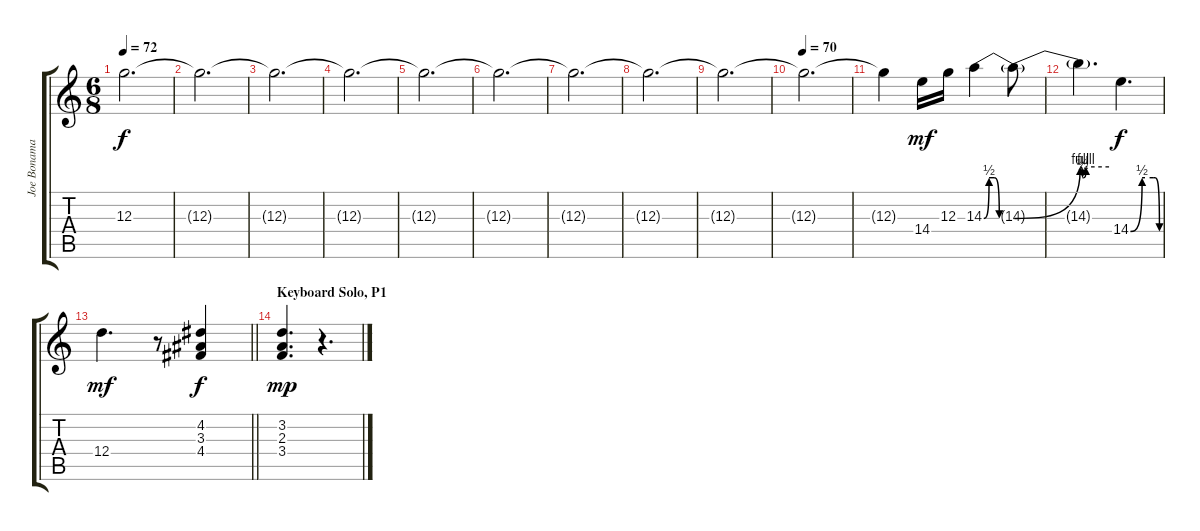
\track ("Joe Bonamassa Guitar" "Joe Bonama") {instrument electricguitarjazz}
\staff {score tabs}
\tuning (E4 B3 G3 D3 A2 E2) {hide}
\ts (6 8)
\tempo 72
\clef g2
\ks c
12.3{t}.2{d dy f} |
12.3{t}.2{d} |
12.3{t}.2{d} |
12.3{t}.2{d} |
12.3{t}.2{d} |
12.3{t}.2{d} |
12.3{t}.2{d} |
12.3{t}.2{d} |
12.3{t}.2{d} |
\tempo 70
12.3{t}.2{d} |
12.3{t}.4 14.4.16{dy mf} 12.3.16 14.3{be (custom 0 0 10 2 20 2 30 0 60 0)}.4 14.3{be (bend 0 0 60 4) t}.8 |
14.3{be (custom 0 4 5 2 7 2 12 4 15 4 60 4) t}.4{d} 14.4{be (custom 0 0 24 2 30 2 47 2 51 2 60 0)}.4{d dy f} |
\barLineRight lightlight
12.4.4{d dy mf} r.8{volume 14 instrument electricguitarjazz} (4.2 3.3 4.4).4{dy f} |
\section ("" "Keyboard Solo, P1")
(3.2 2.3 3.4).4{d dy mp} r.4{d}
